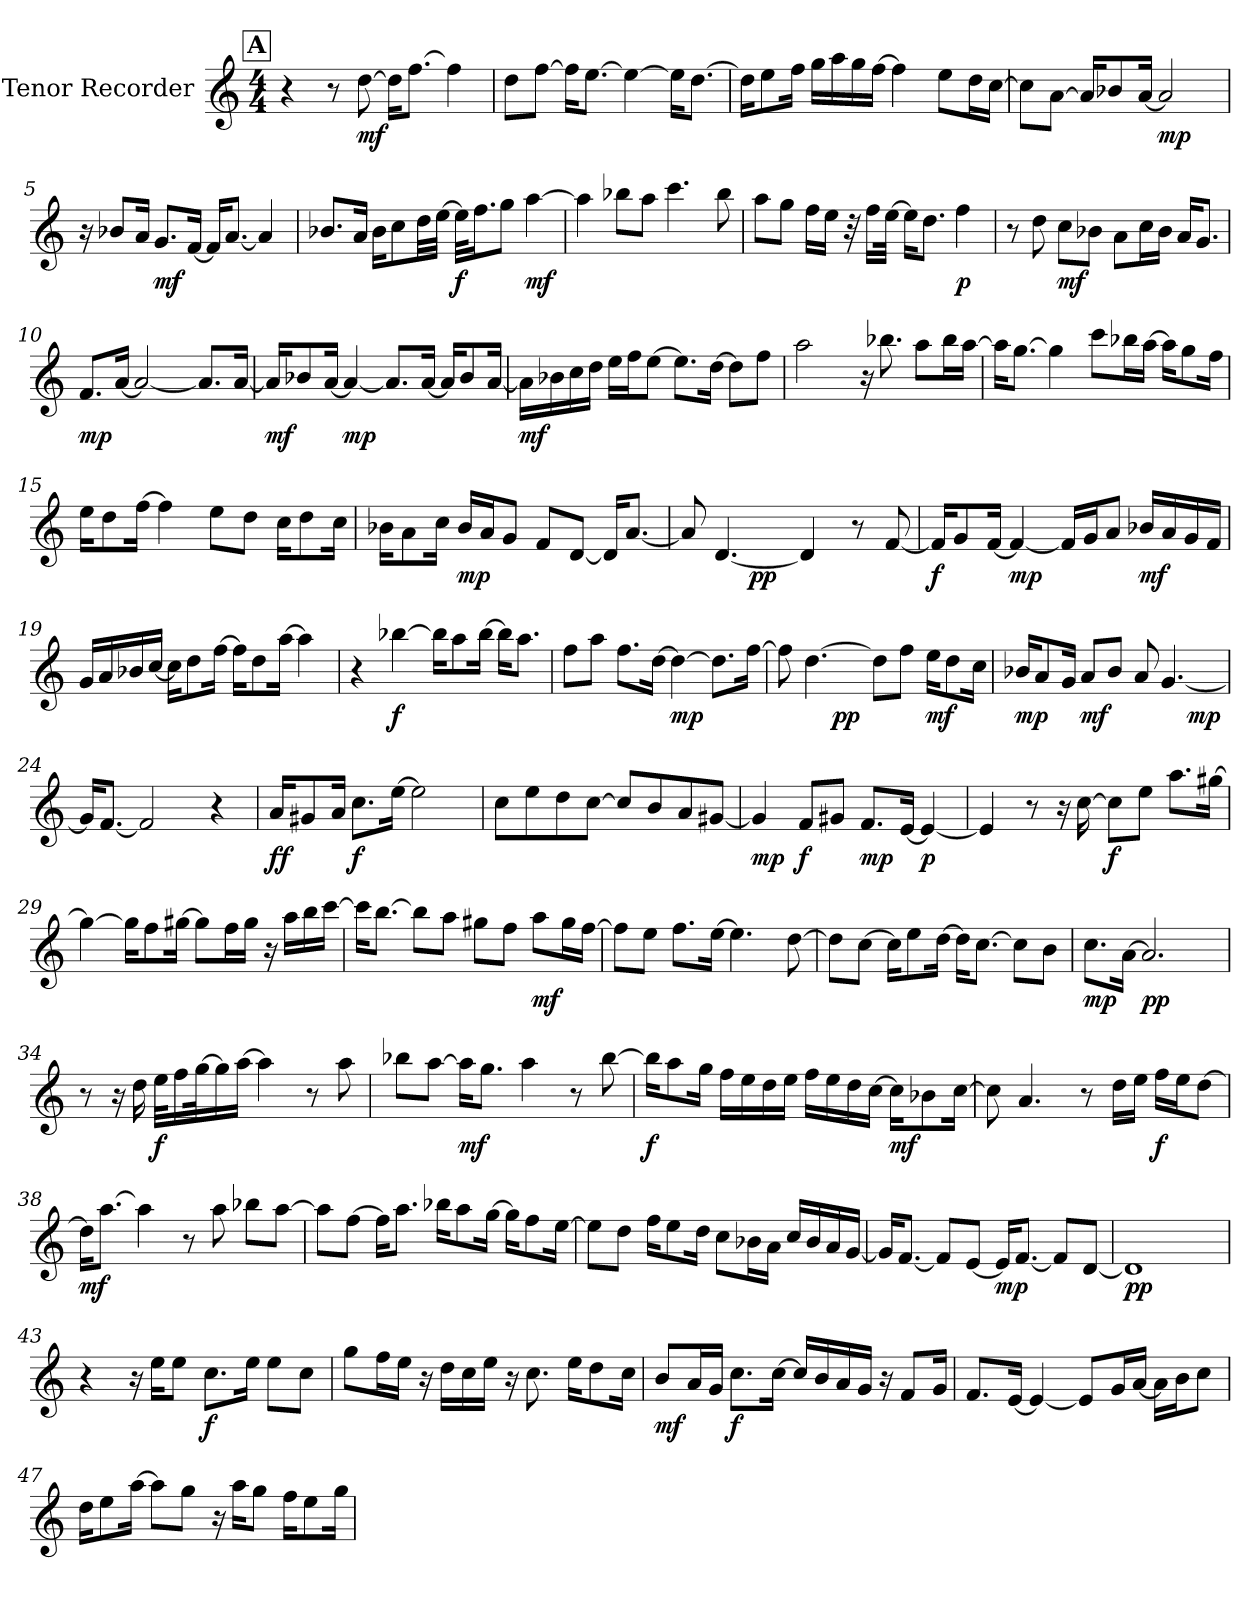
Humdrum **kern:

**kern	**dynam
*part1	*part1
*staff1	*staff1
*I"Tenor Recorder	*
!!LO:PB:g=z
*clefG2	*
*k[]	*
*C:	*
*M4/4	*
!!LO:REH:place=s1:B:color=#000000:enc=box:fs=19.9975:t=A
=1	=1
4r	.
8r	.
*MM80	*
[8ddi\	mf
16ddi\KL]	.
[8.ffi\J	.
4ffi\]	.
=2	=2
8ddi\L	.
[8ffi\J	.
16ffi\KL]	.
[8.eei\J	.
4eei\_	.
16eei\KL]	.
[8.ddi\J	.
=3	=3
16ddi\KL]	.
8eei\	.
16ffi\Jk	.
16ggi\LL	.
16aai\	.
16ggi\	.
[16ffi\JJ	.
4ffi\]	.
8eei\L	.
16ddi\L	.
[16cci\JJ	.
!!LO:LB:g=z
=4	=4
8cci\L]	.
[8ai\J	.
16ai/KL]	.
8b-Xi/	.
[16ai/Jk	.
2ai/]	mp
=5	=5
16r	.
8b-Xi/L	.
16ai/Jk	.
8.gi/L	mf
[16fi/Jk	.
16fi/KL]	.
[8.ai/J	.
4ai/]	.
=6	=6
8.b-Xi/L	.
16ai/Jk	.
16b-i\KL	.
8cci\	.
32ddi\LL	.
[32eei\JJJ	.
32eei\KLL]	f
16.ffi\J	.
8ggi\J	.
[4aai\	mf
=7	=7
4aai\]	.
8bb-Xi\L	.
8aai\J	.
4.ccci\	.
8bb-i\	.
!!LO:LB:g=z
=8	=8
8aai\L	.
8ggi\J	.
16ffi\LL	.
16eei\JJ	.
32r	.
16ffi\LL	.
[32eei\JJk	.
16eei\KL]	.
8.ddi\J	.
4ffi\	p
=9	=9
8r	.
8ddi\	.
8cci\L	mf
8b-Xi\J	.
8ai\L	.
16cci\L	.
16b-i\JJ	.
16ai/KL	.
8.gi/J	.
=10	=10
8.fi/L	mp
[16ai/Jk	.
2ai/_	.
8.ai/L]	.
[16ai/Jk	.
=11	=11
16ai/KL]	mf
8b-Xi/	.
[16ai/Jk	.
4ai/_	mp
8.ai/L]	.
[16ai/Jk	.
16ai/KL]	.
8b-i/	.
[16ai/Jk	.
!!LO:LB:g=z
=12	=12
16ai\LL]	mf
16b-Xi\	.
16cci\	.
16ddi\JJ	.
16eei\LL	.
16ffi\J	.
[8eei\J	.
8.eei\L]	.
[16ddi\Jk	.
8ddi\L]	.
8ffi\J	.
=13	=13
2aai\	.
16r	.
8.bb-Xi\	.
8aai\L	.
16bb-i\L	.
[16aai\JJ	.
=14	=14
16aai\KL]	.
[8.ggi\J	.
4ggi\]	.
8ccci\L	.
16bb-Xi\L	.
[16aai\JJ	.
16aai\KL]	.
8ggi\	.
16ffi\Jk	.
=15	=15
16eei\KL	.
8ddi\	.
[16ffi\Jk	.
4ffi\]	.
8eei\L	.
8ddi\J	.
16cci\KL	.
8ddi\	.
16cci\Jk	.
!!LO:LB:g=z
=16	=16
16b-Xi\KL	.
8ai\	.
16cci\Jk	.
16b-i/LL	mp
16ai/J	.
8gi/J	.
8fi/L	.
[8di/J	.
16di/KL]	.
[8.ai/J	.
=17	=17
*^	*
8ai/]	4ryy	.
[4.di/	.	.
.	2.ryy	pp
4di/]	.	.
8r	.	.
[8fi/	.	.
*v	*v	*
=18	=18
16fi/KL]	f
8gi/	.
[16fi/Jk	.
4fi/_	mp
16fi/LL]	.
16gi/J	.
8ai/J	.
16b-Xi/LL	mf
16ai/	.
16gi/	.
16fi/JJ	.
=19	=19
16gi/LL	.
16ai/	.
16b-Xi/	.
[16cci/JJ	.
16cci\KL]	.
8ddi\	.
[16ffi\Jk	.
16ffi\KL]	.
8ddi\	.
[16aai\Jk	.
4aai\]	.
!!LO:LB:g=z
=20	=20
4r	.
[4bb-Xi\	f
16bb-i\KL]	.
8aai\	.
[16bb-i\Jk	.
16bb-i\KL]	.
8.aai\J	.
=21	=21
8ffi\L	.
8aai\J	.
8.ffi\L	.
[16ddi\Jk	.
4ddi\_	mp
8.ddi\L]	.
[16ffi\Jk	.
=22	=22
*^	*
8ffi\]	4ryy	.
[4.ddi\	.	.
.	2.ryy	pp
8ddi\L]	.	.
8ffi\J	.	.
16eei\KL	.	mf
8ddi\	.	.
16cci\Jk	.	.
=23	=23	=23
16b-Xi/KL	2.ryy	mp
8ai/	.	.
16gi/Jk	.	.
8ai/L	.	mf
8b-i/J	.	.
8ai/	.	.
[4.gi/	.	.
.	4ryy	mp
*v	*v	*
!!LO:LB:g=z
=24	=24
16gi/KL]	.
[8.fi/J	.
2fi/]	.
4r	.
=25	=25
16ai/KL	ff
8g#Xi/	.
16ai/Jk	.
8.cci\L	f
[16eei\Jk	.
2eei\]	.
=26	=26
8cci\L	.
8eei\	.
8ddi\	.
[8cci\J	.
8cci/L]	.
8bi/	.
8ai/	.
[8g#Xi/J	.
=27	=27
4g#i/]	mp
8fi/L	f
8g#Xi/J	.
8.fi/L	mp
[16ei/Jk	.
4ei/_	p
!!LO:LB:g=z
=28	=28
4ei/]	.
8r	.
16r	.
[16cci\	.
8cci\L]	f
8eei\J	.
8.aai\L	.
[16gg#Xi\Jk	.
=29	=29
4gg#i\_	.
16gg#i\KL]	.
8ffi\	.
[16gg#Xi\Jk	.
8gg#i\L]	.
16ffi\L	.
16gg#i\JJ	.
16r	.
16aai\LL	.
16bbi\	.
[16ccci\JJ	.
=30	=30
16ccci\KL]	.
[8.bbi\J	.
8bbi\L]	.
8aai\J	.
8gg#Xi\L	.
8ffi\J	.
8aai\L	mf
16gg#i\L	.
[16ffi\JJ	.
=31	=31
8ffi\L]	.
8eei\J	.
8.ffi\L	.
[16eei\Jk	.
4.eei\]	.
[8ddi\	.
!!LO:PB:g=z
=32	=32
8ddi\L]	.
[8cci\J	.
16cci\KL]	.
8eei\	.
[16ddi\Jk	.
16ddi\KL]	.
[8.cci\J	.
8cci\L]	.
8bi\J	.
=33	=33
8.cci\L	mp
[16ai\Jk	.
2.ai/]	pp
=34	=34
8r	.
16r	.
16ddi\	.
32eei\KLL	f
16ffi\	.
[32ggi\k	.
16ggi\]	.
[16aai\JJ	.
4aai\]	.
8r	.
8aai\	.
=35	=35
8bb-Xi\L	.
[8aai\J	.
16aai\KL]	mf
8.ggi\J	.
4aai\	.
8r	.
[8bb-i\	.
!!LO:LB:g=z
=36	=36
16bb-i\KL]	f
8aai\	.
16ggi\Jk	.
16ffi\LL	.
16eei\	.
16ddi\	.
16eei\JJ	.
16ffi\LL	.
16eei\	.
16ddi\	.
[16cci\JJ	.
16cci\KL]	mf
8b-Xi\	.
[16cci\Jk	.
=37	=37
8cci\]	.
4.ai/	.
8r	.
16ddi\LL	.
16eei\JJ	.
16ffi\LL	f
16eei\J	.
[8ddi\J	.
=38	=38
16ddi\KL]	mf
[8.aai\J	.
4aai\]	.
8r	.
8aai\	.
8bb-Xi\L	.
[8aai\J	.
!!LO:LB:g=z
=39	=39
8aai\L]	.
[8ffi\J	.
16ffi\KL]	.
8.aai\J	.
16bb-Xi\KL	.
8aai\	.
[16ggi\Jk	.
16ggi\KL]	.
8ffi\	.
[16eei\Jk	.
=40	=40
8eei\L]	.
8ddi\J	.
16ffi\KL	.
8eei\	.
16ddi\Jk	.
8cci\L	.
16b-Xi\L	.
16ai\JJ	.
16cci/LL	.
16b-i/	.
16ai/	.
[16gi/JJ	.
=41	=41
16gi/KL]	.
[8.fi/J	.
8fi/L]	.
[8ei/J	.
16ei/KL]	mp
[8.fi/J	.
8fi/L]	.
[8di/J	.
=42	=42
1di]	pp
!!LO:LB:g=z
=43	=43
!!LO:REH:place=s1:B:color=#000000:enc=box:fs=19.9975:t=B
*MM80	*
4r	.
16r	.
16eei\KL	.
8eei\J	.
8.cci\L	f
16eei\Jk	.
8eei\L	.
8cci\J	.
=44	=44
8ggi\L	.
16ffi\L	.
16eei\JJ	.
16r	.
16ddi\LL	.
16cci\	.
16eei\JJ	.
16r	.
8.cci\	.
16eei\KL	.
8ddi\	.
16cci\Jk	.
=45	=45
8bi/L	mf
16ai/L	.
16gi/JJ	.
8.cci\L	f
[16cci\Jk	.
16cci/LL]	.
16bi/	.
16ai/	.
16gi/JJ	.
16r	.
8fi/L	.
16gi/Jk	.
=46	=46
8.fi/L	.
[16ei/Jk	.
4ei/_	.
8ei/L]	.
16gi/L	.
[16ai/JJ	.
16ai\LL]	.
16bi\J	.
8cci\J	.
!!LO:LB:g=z
=47	=47
16ddi\KL	.
8eei\	.
[16aai\Jk	.
8aai\L]	.
8ggi\J	.
16r	.
16aai\KL	.
8ggi\J	.
16ffi\KL	.
8eei\	.
16ggi\Jk	.
=	=
*-	*-
